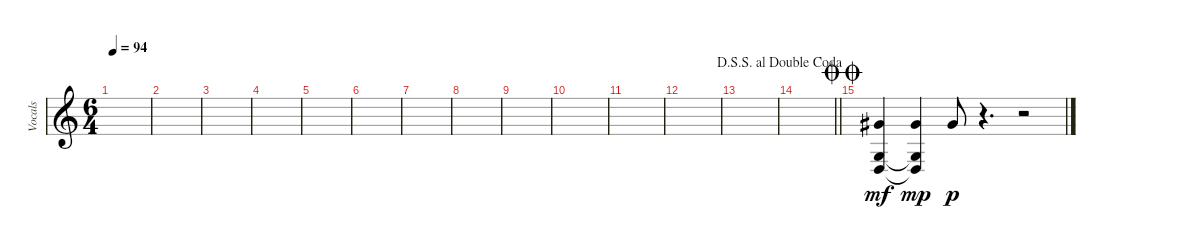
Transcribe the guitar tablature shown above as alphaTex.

\track ("Vocals" "Vocals") {instrument violin}
\staff {score}
\tuning (E4 B3 G3 D3 A2 E2) {hide}
\ts (6 4)
\tempo 94
\clef g2
\ks c
|
|
|
|
|
|
|
|
|
|
|
|
|
\jump dalsegnosegnoaldoublecoda
\barLineRight lightlight
|
\jump doublecoda
(4.1 0.3 0.4).4{dy mf} (4.1 0.3{t} 0.4{t}).4{dy mp} 4.1.8{dy p} r.4{d} r.2
